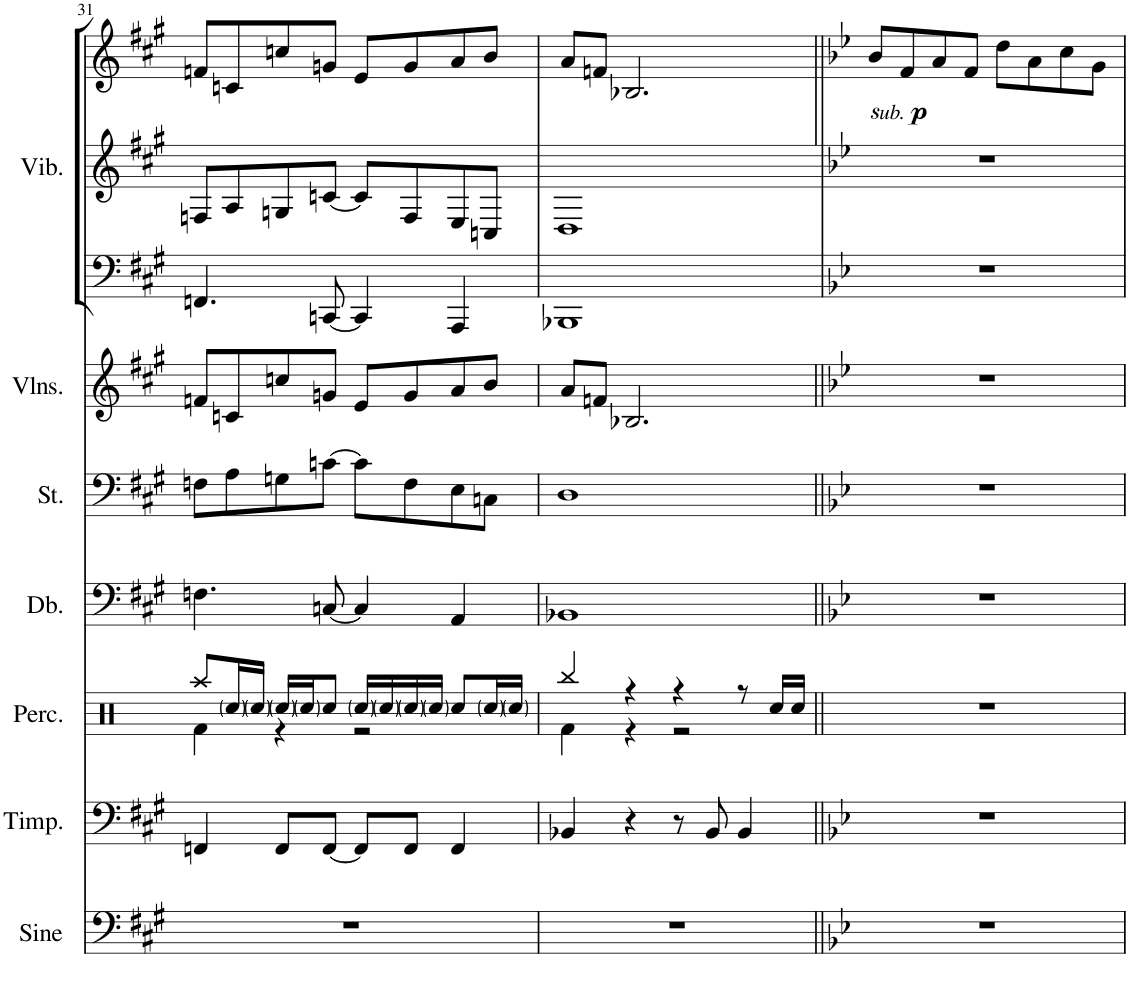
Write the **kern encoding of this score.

**kern	**kern	**kern	**kern	**kern	**kern	**kern	**kern	**kern	**dynam
*part7	*part6	*part5	*part4	*part3	*part2	*part1	*part1	*part1	*part1
*staff9	*staff8	*staff7	*staff6	*staff5	*staff4	*staff3	*staff2	*staff1	*staff1/2/3
*I"Sine Wave	*I"Timpani	*I"Percussion	*I"Double Bass	*I"Strings	*I"Violins	*I"Vibraphone	*	*	*
*I'Sine	*I'Timp.	*I'Perc.	*I'Db.	*I'St.	*I'Vlns.	*I'Vib.	*	*	*
!!LO:PB:g=z
*clefF4	*clefF4	*clefX	*clefF4	*clefF4	*clefG2	*clefF4	*clefG2	*clefG2	*
*	*	*	*Trd7c12	*	*	*	*	*	*
*k[f#c#g#]	*k[f#c#g#]	*k[]	*k[f#c#g#]	*k[f#c#g#]	*k[f#c#g#]	*k[f#c#g#]	*k[f#c#g#]	*k[f#c#g#]	*
*M4/4	*M4/4	*M4/4	*M4/4	*M4/4	*M4/4	*M4/4	*M4/4	*M4/4	*
=31	=31	=31	=31	=31	=31	=31	=31	=31	=31
*	*	*^	*	*	*	*	*	*	*
1r	4FFn/	8Raa/L	4Rf\	4.Fn\	8Fn\L	8fn/L	4.FFn/	8Fn/L	8fn/L	.
.	.	16Rcc/L	.	.	8A\	8cn/	.	8A/	8cn/	.
.	.	16Rcc/JJ	.	.	.	.	.	.	.	.
.	8FF/L	16Rcc/LL	4r	.	8Gn\	8ccn/	.	8Gn/	8ccn/	.
.	.	16Rcc/J	.	.	.	.	.	.	.	.
.	[8FF/J	8Rcc/J	.	[8Cn/	[8cn\J	8gn/J	[8CCn/	[8cn/J	8gn/J	.
.	8FF/L]	16Rcc/LL	2r	4C/]	8c\L]	8e/L	4CC/]	8c/L]	8e/L	.
.	.	16Rcc/	.	.	.	.	.	.	.	.
.	8FF/J	16Rcc/	.	.	8F\	8g/	.	8F/	8g/	.
.	.	16Rcc/JJ	.	.	.	.	.	.	.	.
.	4FF/	8Rcc/L	.	4AA/	8E\	8a/	4AAA/	8E/	8a/	.
.	.	16Rcc/L	.	.	8Cn\J	8b/J	.	8Cn/J	8b/J	.
.	.	16Rcc/JJ	.	.	.	.	.	.	.	.
=32	=32	=32	=32	=32	=32	=32	=32	=32	=32	=32
1r	4BB-X/	4Rbb/	4Rf\	1BB-X	1D	8a/L	1BBB-X	1D	8a/L	.
.	.	.	.	.	.	8fn/J	.	.	8fn/J	.
.	4r	4r	4r	.	.	2.B-X/	.	.	2.B-X/	.
.	8r	4r	2r	.	.	.	.	.	.	.
.	8BB-/	.	.	.	.	.	.	.	.	.
.	4BB-/	8r	.	.	.	.	.	.	.	.
.	.	16Rcc/LL	.	.	.	.	.	.	.	.
.	.	16Rcc/JJ	.	.	.	.	.	.	.	.
*	*	*v	*v	*	*	*	*	*	*	*
=33||	=33||	=33||	=33||	=33||	=33||	=33||	=33||	=33||	=33||
*k[b-e-]	*k[b-e-]	*	*k[b-e-]	*k[b-e-]	*k[b-e-]	*k[b-e-]	*k[b-e-]	*k[b-e-]	*
!	!	!	!	!	!	!	!	!	!LO:DY:b
!	!	!	!	!	!	!	!	!	!LO:DY:n=1:b
!	!	!	!	!	!	!	!	!	!LO:DY:n=2:b
1r	1r	1r	1r	1r	1r	1r	1r	8b-/L	other-dynamics other-dynamics p
.	.	.	.	.	.	.	.	8f/	.
.	.	.	.	.	.	.	.	8a/	.
.	.	.	.	.	.	.	.	8f/J	.
.	.	.	.	.	.	.	.	8dd\L	.
.	.	.	.	.	.	.	.	8a\	.
.	.	.	.	.	.	.	.	8cc\	.
.	.	.	.	.	.	.	.	8g\J	.
=	=	=	=	=	=	=	=	=	=
*-	*-	*-	*-	*-	*-	*-	*-	*-	*-
